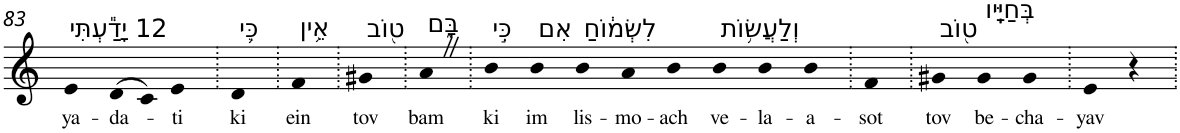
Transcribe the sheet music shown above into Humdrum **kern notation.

**kern	**text
*part1	*part1
*staff1	*staff1
*I"Piano	*
*I'Pno	*
!!LO:PB:g=z
*clefG2	*
*k[]	*
=83	=83
!LO:TX:a:t=12 יָדַ֕עְתִּי	!
!	!LO:LY:b
4e	ya-
!	!LO:LY:b
(>8d	-da-
8c)	.
!	!LO:LY:b
4e	-ti
=84.	=84.
!LO:TX:a:t=כִּ֛י	!
!	!LO:LY:b
4d	ki
=85.	=85.
!LO:TX:a:t=אֵ֥ין	!
!	!LO:LY:b
4f	ein
=86.	=86.
!LO:TX:a:t=ט֖וֹב	!
!	!LO:LY:b
4g#X	tov
=87.	=87.
!LO:TX:a:t=בָּ֑ם	!
!	!LO:LY:b
4aZ	bam
=88.	=88.
!LO:TX:a:t=כִּ֣י	!
!	!LO:LY:b
4b	ki
!LO:TX:a:t=אִם	!
!	!LO:LY:b
4b	im
!LO:TX:a:t=לִשְׂמ֔וֹחַ	!
!	!LO:LY:b
4b	lis-
!	!LO:LY:b
4a	-mo-
!	!LO:LY:b
4b	-ach
!LO:TX:a:t=וְלַעֲשׂ֥וֹת	!
!	!LO:LY:b
4b	ve-
!	!LO:LY:b
4b	-la-
!	!LO:LY:b
4b	-a-
=89.	=89.
!	!LO:LY:b
4f	-sot
=90.	=90.
!LO:TX:a:t=ט֖וֹב	!
!	!LO:LY:b
4g#X	tov
!LO:TX:a:t=בְּחַיָּֽיו	!
!	!LO:LY:b
4g#	be-
!	!LO:LY:b
4g#	-cha-
=91.	=91.
!	!LO:LY:b
4e	-yav
4r	.
=.	=.
*-	*-
